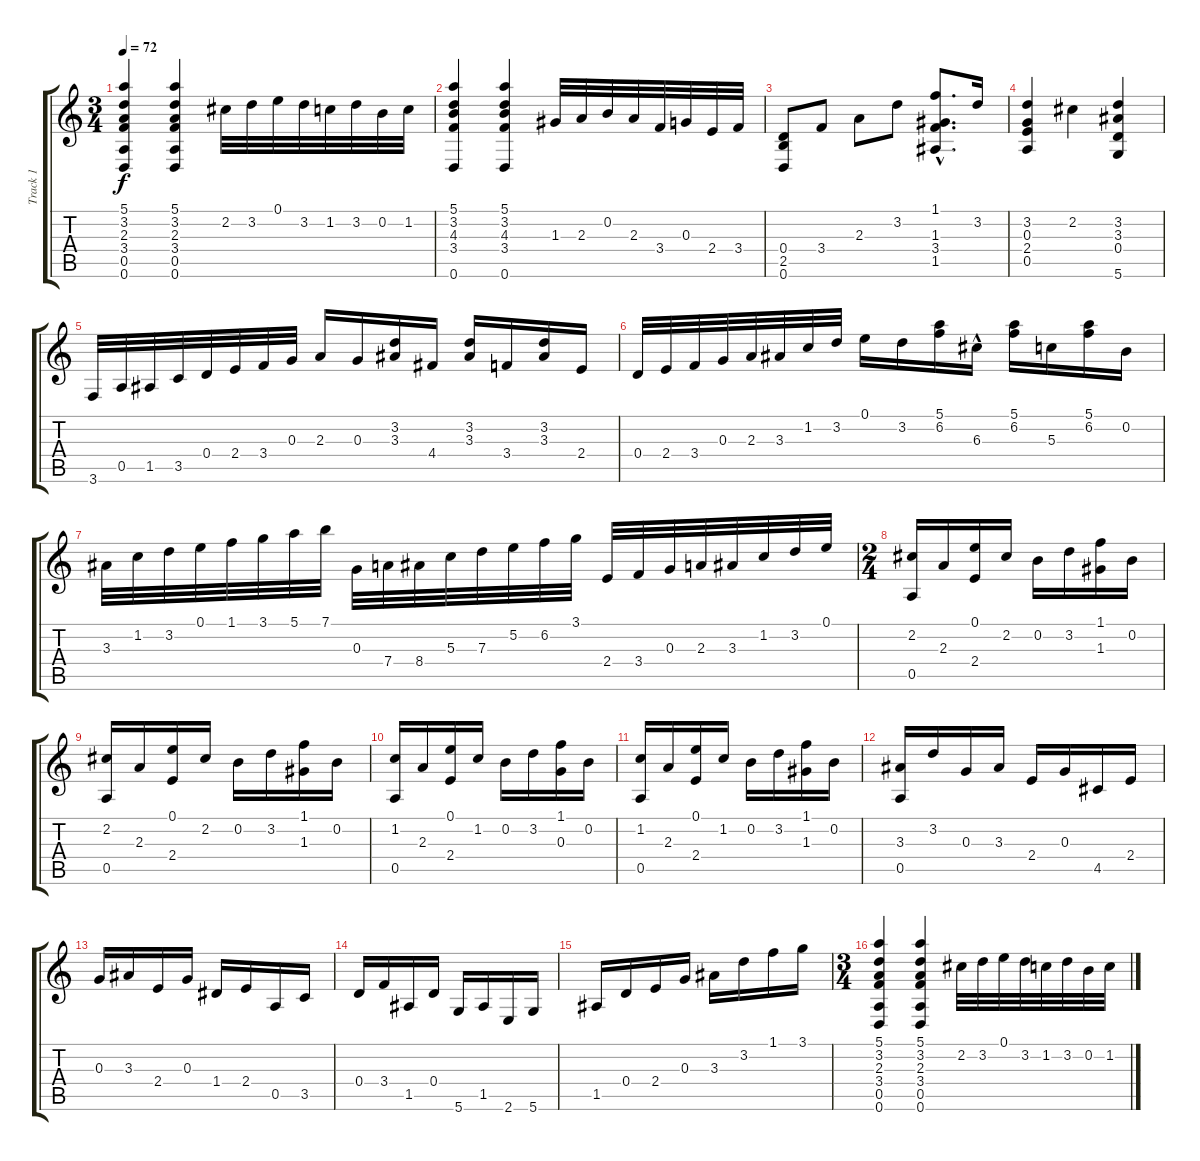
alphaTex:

\track ("Track 1" "Track 1") {instrument acousticguitarnylon}
\staff {score tabs}
\tuning (E4 B3 G3 D3 A2 D2) {hide}
\ts (3 4)
\tempo 72
\clef g2
\ks c
(5.1 3.2 2.3 3.4 0.5 0.6).4{dy f instrument acousticguitarnylon} (5.1 3.2 2.3 3.4 0.5 0.6).4 2.2.32 3.2.32 0.1.32 3.2.32 1.2.32 3.2.32 0.2.32 1.2.32 |
(5.1 3.2 4.3 3.4 0.6).4 (5.1 3.2 4.3 3.4 0.6).4 1.3.32 2.3.32 0.2.32 2.3.32 3.4.32 0.3.32 2.4.32 3.4.32 |
(0.4 2.5 0.6).8 3.4.8 2.3.8 3.2.8 (1.1{hac} 1.3{hac} 3.4{hac} 1.5{hac}).8{d} 3.2.16 |
(3.2 0.3 2.4 0.5).4 2.2.4 (3.2 3.3 0.4 5.6).4 |
3.6.32 0.5.32 1.5.32 3.5.32 0.4.32 2.4.32 3.4.32 0.3.32 2.3.16 0.3.16 (3.2 3.3).16 4.4.16 (3.2 3.3).16 3.4.16 (3.2 3.3).16 2.4.16 |
0.4.32 2.4.32 3.4.32 0.3.32 2.3.32 3.3.32 1.2.32 3.2.32 0.1.16 3.2.16 (5.1 6.2).16 6.3{hac}.16 (5.1 6.2).16 5.3.16 (5.1 6.2).16 0.2.16 |
3.3.32 1.2.32 3.2.32 0.1.32 1.1.32 3.1.32 5.1.32 7.1.32 0.3.32 7.4.32 8.4.32 5.3.32 7.3.32 5.2.32 6.2.32 3.1.32 2.4.32 3.4.32 0.3.32 2.3.32 3.3.32 1.2.32 3.2.32 0.1.32 |
\ts (2 4)
(2.2 0.5).16 2.3.16 (0.1 2.4).16 2.2.16 0.2.16 3.2.16 (1.1 1.3).16 0.2.16 |
(2.2 0.5).16 2.3.16 (0.1 2.4).16 2.2.16 0.2.16 3.2.16 (1.1 1.3).16 0.2.16 |
(1.2 0.5).16 2.3.16 (0.1 2.4).16 1.2.16 0.2.16 3.2.16 (1.1 0.3).16 0.2.16 |
(1.2 0.5).16 2.3.16 (0.1 2.4).16 1.2.16 0.2.16 3.2.16 (1.1 1.3).16 0.2.16 |
(3.3 0.5).16 3.2.16 0.3.16 3.3.16 2.4.16 0.3.16 4.5.16 2.4.16 |
0.3.16 3.3.16 2.4.16 0.3.16 1.4.16 2.4.16 0.5.16 3.5.16 |
0.4.16 3.4.16 1.5.16 0.4.16 5.6.16 1.5.16 2.6.16 5.6.16 |
1.5.16 0.4.16 2.4.16 0.3.16 3.3.16 3.2.16 1.1.16 3.1.16 |
\ts (3 4)
(5.1 3.2 2.3 3.4 0.5 0.6).4 (5.1 3.2 2.3 3.4 0.5 0.6).4 2.2.32 3.2.32 0.1.32 3.2.32 1.2.32 3.2.32 0.2.32 1.2.32
